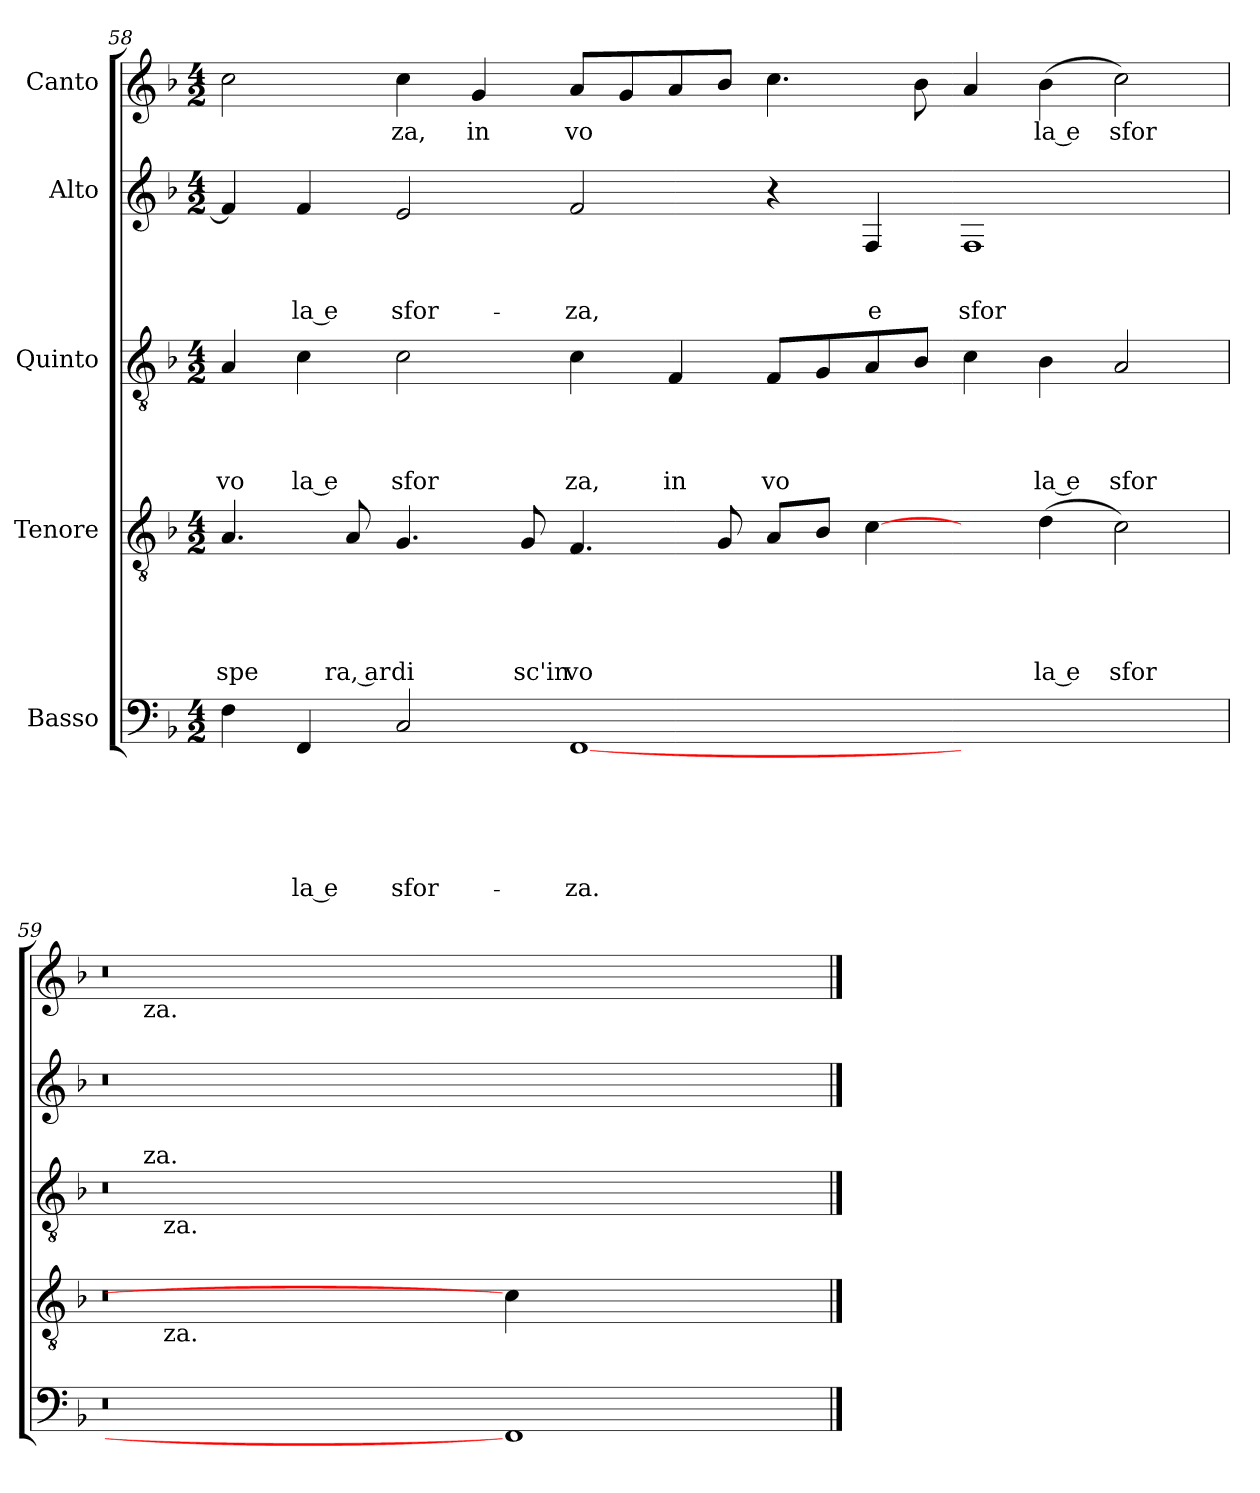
**kern	**text	**text	**text	**text	**text	**text	**kern	**text	**text	**text	**text	**text	**kern	**text	**text	**text	**text	**kern	**text	**text	**text	**kern	**text
*part5	*part5	*part5	*part5	*part5	*part5	*part5	*part4	*part4	*part4	*part4	*part4	*part4	*part3	*part3	*part3	*part3	*part3	*part2	*part2	*part2	*part2	*part1	*part1
*staff5	*staff5	*staff5	*staff5	*staff5	*staff5	*staff5	*staff4	*staff4	*staff4	*staff4	*staff4	*staff4	*staff3	*staff3	*staff3	*staff3	*staff3	*staff2	*staff2	*staff2	*staff2	*staff1	*staff1
*I"Basso	*	*	*	*	*	*	*I"Tenore	*	*	*	*	*	*I"Quinto	*	*	*	*	*I"Alto	*	*	*	*I"Canto	*
*clefF4	*	*	*	*	*	*	*clefGv2	*	*	*	*	*	*clefGv2	*	*	*	*	*clefG2	*	*	*	*clefG2	*
*ITrd-3c-5	*	*	*	*	*	*	*ITrd-3c-5	*	*	*	*	*	*ITrd-3c-5	*	*	*	*	*ITrd-3c-5	*	*	*	*	*
*k[b-e-]	*	*	*	*	*	*	*k[b-e-]	*	*	*	*	*	*k[b-e-]	*	*	*	*	*k[b-e-]	*	*	*	*k[b-]	*
*B-:	*	*	*	*	*	*	*B-:	*	*	*	*	*	*B-:	*	*	*	*	*B-:	*	*	*	*F:	*
*M4/2	*	*	*	*	*	*	*M4/2	*	*	*	*	*	*M4/2	*	*	*	*	*M4/2	*	*	*	*M4/2	*
=58	=58	=58	=58	=58	=58	=58	=58	=58	=58	=58	=58	=58	=58	=58	=58	=58	=58	=58	=58	=58	=58	=58	=58
!	!	!	!	!	!	!	!	!	!	!	!	!LO:LY:b	!	!	!	!	!LO:LY:b	!	!	!	!	!	!
4B-\	.	.	.	.	.	.	4.d/	.	.	.	.	spe	4d/	.	.	.	vo	4b-/]	.	.	.	2cc>\	.
!	!	!	!	!	!	!LO:LY:b:rj	!	!	!	!	!	!	!	!	!	!	!LO:LY:b:rj	!	!	!	!LO:LY:b:rj	!	!
4BB-/	.	.	.	.	.	-la e	.	.	.	.	.	.	4f\	.	.	.	la e	4b-/	.	.	-la e	.	.
!	!	!	!	!	!	!	!	!	!	!	!	!LO:LY:b:rj	!	!	!	!	!	!	!	!	!	!	!
.	.	.	.	.	.	.	8d/	.	.	.	.	ra, ar	.	.	.	.	.	.	.	.	.	.	.
!	!	!	!	!	!	!LO:LY:b	!	!	!	!	!	!LO:LY:b	!	!	!	!	!LO:LY:b	!	!	!	!LO:LY:b	!	!LO:LY:b
2F/	.	.	.	.	.	sfor-	4.c/	.	.	.	.	di	2f\	.	.	.	sfor	2a/	.	.	sfor-	4cc\	za,
!	!	!	!	!	!	!	!	!	!	!	!	!	!	!	!	!	!	!	!	!	!	!	!LO:LY:b
.	.	.	.	.	.	.	.	.	.	.	.	.	.	.	.	.	.	.	.	.	.	4g/	in
!	!	!	!	!	!	!	!	!	!	!	!	!LO:LY:b	!	!	!	!	!	!	!	!	!	!	!
.	.	.	.	.	.	.	8c/	.	.	.	.	sc'in	.	.	.	.	.	.	.	.	.	.	.
!	!	!	!	!	!	!LO:LY:b	!	!	!	!	!	!LO:LY:b	!	!	!	!	!LO:LY:b	!	!	!	!LO:LY:b	!	!LO:LY:b
[1BB-	.	.	.	.	.	-za.	4.B-/	.	.	.	.	vo	4f\	.	.	.	za,	2b-/	.	.	-za,	8a/L	vo
.	.	.	.	.	.	.	.	.	.	.	.	.	.	.	.	.	.	.	.	.	.	8g/	.
!	!	!	!	!	!	!	!	!	!	!	!	!	!	!	!	!	!LO:LY:b	!	!	!	!	!	!
.	.	.	.	.	.	.	.	.	.	.	.	.	4B-/	.	.	.	in	.	.	.	.	8a/	.
.	.	.	.	.	.	.	8c/	.	.	.	.	.	.	.	.	.	.	.	.	.	.	8b-/J	.
!	!	!	!	!	!	!	!	!	!	!	!	!	!	!	!	!	!LO:LY:b	!	!	!	!	!	!
.	.	.	.	.	.	.	8d/L	.	.	.	.	.	8B-/L	.	.	.	vo	4r	.	.	.	4.cc\	.
.	.	.	.	.	.	.	8e-/J	.	.	.	.	.	8c/	.	.	.	.	.	.	.	.	.	.
!	!	!	!	!	!	!	!	!	!	!	!	!	!	!	!	!	!	!	!	!	!LO:LY:b	!	!
.	.	.	.	.	.	.	[4f\	.	.	.	.	.	8d/	.	.	.	.	4B-/	.	.	e	.	.
.	.	.	.	.	.	.	.	.	.	.	.	.	8e-/J	.	.	.	.	.	.	.	.	8b-\	.
!	!	!	!	!	!	!	!	!	!	!	!	!	!	!	!	!	!	!	!	!	!LO:LY:b	!	!
1ryy	.	.	.	.	.	.	4ryy	.	.	.	.	.	4f\	.	.	.	.	1B-	.	.	sfor-	4a/	.
!	!	!	!	!	!	!	!	!	!	!	!	!LO:LY:b:rj	!	!	!	!	!LO:LY:b:rj	!	!	!	!	!	!LO:LY:b:rj
.	.	.	.	.	.	.	(<4g\	.	.	.	.	la e	4e-\	.	.	.	la e	.	.	.	.	(<4b-\	la e
!	!	!	!	!	!	!	!	!	!	!	!	!LO:LY:b	!	!	!	!	!LO:LY:b	!	!	!	!	!	!LO:LY:b
.	.	.	.	.	.	.	2f\)	.	.	.	.	sfor	2d/	.	.	.	sfor	.	.	.	.	2cc\)	sfor
=59	=59	=59	=59	=59	=59	=59	=59	=59	=59	=59	=59	=59	=59	=59	=59	=59	=59	=59	=59	=59	=59	=59	=59
*	*	*	*	*	*	*	*^	*	*	*	*	*	*^	*	*	*	*	*	*	*	*	*^	*
*	*	*	*	*	*	*	*	*	*	*	*	*	*	*	*^	*	*	*	*	*	*	*	*	*	*	*
0r	.	.	.	.	.	.	0r	8ryy	.	.	.	.	.	0r	16.ryy	8ryy	.	.	.	.	0r	.	.	.	0r	16.ryy	.
!	!	!	!	!	!	!	!	!	!	!	!	!	!	!	!	!	!	!	!	!	!	!	!	!	!	!LO:TX:b:t=za.	!
!	!	!	!	!	!	!	!	!	!	!	!	!	!	!	!LO:TX:a:t=za.	!	!	!	!	!	!	!	!	!	!	!	!
.	.	.	.	.	.	.	.	.	.	.	.	.	.	.	1ryy	.	.	.	.	.	.	.	.	.	.	1ryy	.
!	!	!	!	!	!	!	!	!	!	!	!	!	!	!	!	!LO:TX:b:t=za.	!	!	!	!	!	!	!	!	!	!	!
!	!	!	!	!	!	!	!	!LO:TX:b:t=za.	!	!	!	!	!	!	!	!	!	!	!	!	!	!	!	!	!	!	!
.	.	.	.	.	.	.	.	1ryy	.	.	.	.	.	.	.	1ryy	.	.	.	.	.	.	.	.	.	.	.
.	.	.	.	.	.	.	.	.	.	.	.	.	.	.	1ryy	.	.	.	.	.	.	.	.	.	.	1ryy	.
.	.	.	.	.	.	.	.	1...ryy	.	.	.	.	.	.	.	1...ryy	.	.	.	.	.	.	.	.	.	.	.
1BB-]	.	.	.	.	.	.	4f\]	.	.	.	.	.	.	1ryy	.	.	.	.	.	.	1ryy	.	.	.	1ryy	.	.
.	.	.	.	.	.	.	.	.	.	.	.	.	.	.	2ryy	.	.	.	.	.	.	.	.	.	.	2ryy	.
.	.	.	.	.	.	.	2.ryy	.	.	.	.	.	.	.	.	.	.	.	.	.	.	.	.	.	.	.	.
.	.	.	.	.	.	.	.	.	.	.	.	.	.	.	4ryy	.	.	.	.	.	.	.	.	.	.	4ryy	.
.	.	.	.	.	.	.	.	.	.	.	.	.	.	.	8ryy	.	.	.	.	.	.	.	.	.	.	8ryy	.
.	.	.	.	.	.	.	.	.	.	.	.	.	.	.	32ryy	.	.	.	.	.	.	.	.	.	.	32ryy	.
*	*	*	*	*	*	*	*v	*v	*	*	*	*	*	*	*	*	*	*	*	*	*	*	*	*	*v	*v	*
*	*	*	*	*	*	*	*	*	*	*	*	*	*v	*v	*v	*	*	*	*	*	*	*	*	*	*
==	==	==	==	==	==	==	==	==	==	==	==	==	==	==	==	==	==	==	==	==	==	==	==
*-	*-	*-	*-	*-	*-	*-	*-	*-	*-	*-	*-	*-	*-	*-	*-	*-	*-	*-	*-	*-	*-	*-	*-
